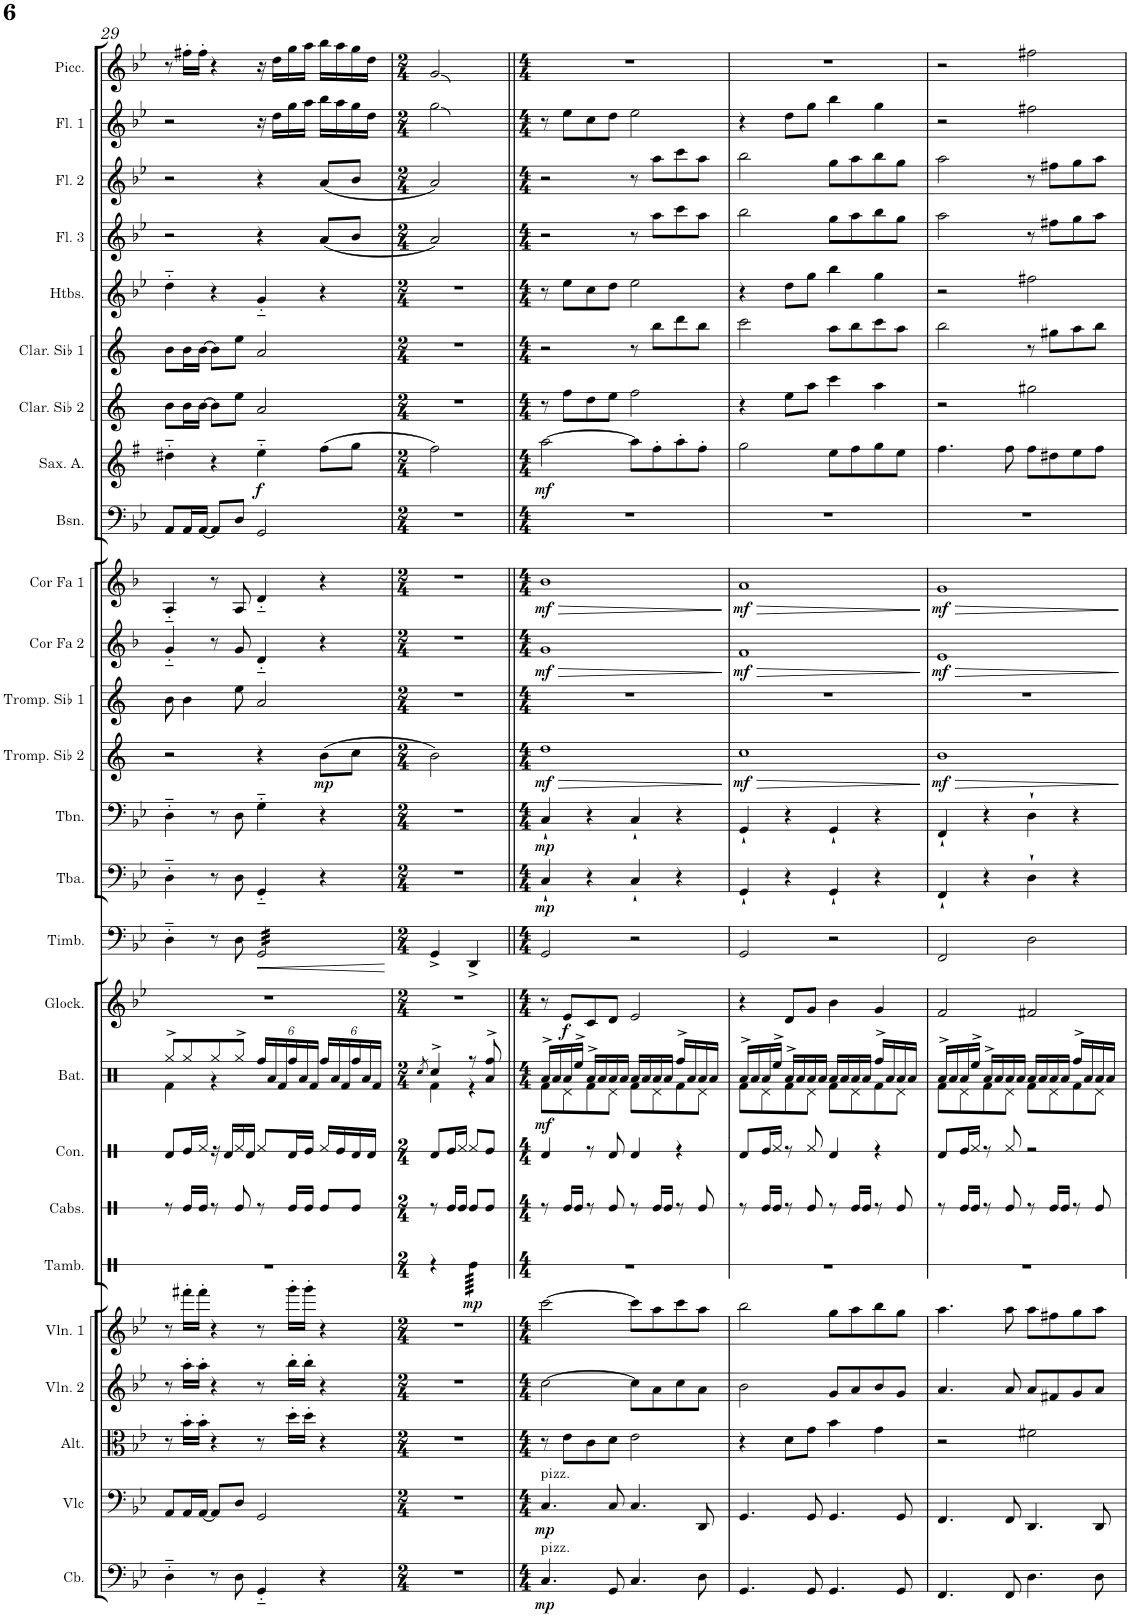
**kern	**dynam	**kern	**dynam	**kern	**kern	**kern	**kern	**dynam	**kern	**dynam	**kern	**dynam	**kern	**dynam	**kern	**dynam	**kern	**kern	**dynam	**kern	**dynam	**kern	**kern	**dynam	**kern	**kern	**kern	**kern	**kern	**kern	**kern
*part22	*part22	*part21	*part21	*part20	*part19	*part18	*part17	*part17	*part16	*part16	*part15	*part15	*part14	*part14	*part13	*part13	*part12	*part11	*part11	*part10	*part10	*part9	*part8	*part8	*part7	*part6	*part5	*part4	*part3	*part2	*part1
*staff22	*staff22	*staff21	*staff21	*staff20	*staff19	*staff18	*staff17	*staff17	*staff16	*staff16	*staff15	*staff15	*staff14	*staff14	*staff13	*staff13	*staff12	*staff11	*staff11	*staff10	*staff10	*staff9	*staff8	*staff8	*staff7	*staff6	*staff5	*staff4	*staff3	*staff2	*staff1
*I"Contrebasse	*	*I"Violoncelle	*	*I"Alto	*I"Violon 2	*I"Violon 1	*I"Glockenspiel	*	*I"Timbales	*	*I"Tuba	*	*I"Trombone	*	*I"Trompette en Sib 2	*	*I"Trompette en Sib 1	*I"Cor en Fa 2	*	*I"Cor en Fa 1	*	*I"Basson	*I"Saxophone Alto	*	*I"Clarinette en Sib 2	*I"Clarinette en Sib 1	*I"Hautbois	*I"Flûte 3	*I"Flûte 2	*I"Flûte 1	*I"Piccolo
*I'Cb.	*	*I'Vlc	*	*I'Alt.	*I'Vln. 2	*I'Vln. 1	*I'Glock.	*	*I'Timb.	*	*I'Tba.	*	*I'Tbn.	*	*I'Tromp. Sib 2	*	*I'Tromp. Sib 1	*I'Cor Fa 2	*	*I'Cor Fa 1	*	*I'Bsn.	*I'Sax. A.	*	*I'Clar. Sib 2	*I'Clar. Sib 1	*I'Htbs.	*I'Fl. 3	*I'Fl. 2	*I'Fl. 1	*I'Picc.
!!LO:PB:g=z
*clefF4	*	*clefF4	*	*clefC3	*clefG2	*clefG2	*clefG2	*	*clefF4	*	*clefF4	*	*clefF4	*	*clefG2	*	*clefG2	*clefG2	*	*clefG2	*	*clefF4	*clefG2	*	*clefG2	*clefG2	*clefG2	*clefG2	*clefG2	*clefG2	*clefG2
*Trd7c12	*	*	*	*	*	*	*Trd-14c-24	*	*	*	*	*	*	*	*Trd1c2	*	*Trd1c2	*Trd4c7	*	*Trd4c7	*	*	*Trd5c9	*	*Trd1c2	*Trd1c2	*	*	*	*	*Trd-7c-12
*k[b-e-]	*	*k[b-e-]	*	*k[b-e-]	*k[b-e-]	*k[b-e-]	*k[b-e-]	*	*k[b-e-]	*	*k[b-e-]	*	*k[b-e-]	*	*k[]	*	*k[]	*k[b-]	*	*k[b-]	*	*k[b-e-]	*k[f#]	*	*k[]	*k[]	*k[b-e-]	*k[b-e-]	*k[b-e-]	*k[b-e-]	*k[b-e-]
*M4/4	*	*M4/4	*	*M4/4	*M4/4	*M4/4	*M4/4	*	*M4/4	*	*M4/4	*	*M4/4	*	*M4/4	*	*M4/4	*M4/4	*	*M4/4	*	*M4/4	*M4/4	*	*M4/4	*M4/4	*M4/4	*M4/4	*M4/4	*M4/4	*M4/4
=29	=29	=29	=29	=29	=29	=29	=29	=29	=29	=29	=29	=29	=29	=29	=29	=29	=29	=29	=29	=29	=29	=29	=29	=29	=29	=29	=29	=29	=29	=29	=29
4D'~\	.	8AA/L	.	8r	8r	8r	1r	.	4D'~\	.	4D'~\	.	4D'~\	.	2r	.	8b\	4g'~/	.	4A'~/	.	8AA/L	4dd#X'~\	.	8b\L	8b\L	4dd'~\	2r	2r	2r	8r
.	.	16AA/L	.	16b-'\LL	16aa'\LL	16fff#X'\LL	.	.	.	.	.	.	.	.	.	.	4b\	.	.	.	.	16AA/L	.	.	16b\L	16b\L	.	.	.	.	16ff#X'\LL
.	.	[16AA/JJ	.	16b-'\JJ	16aa'\JJ	16fff#'\JJ	.	.	.	.	.	.	.	.	.	.	.	.	.	.	.	[16AA/JJ	.	.	[16b\JJ	[16b\JJ	.	.	.	.	16ff#'\JJ
8r	.	8AA/L]	.	4r	4r	4r	.	.	8r	.	8r	.	8r	.	.	.	.	8r	.	8r	.	8AA/L]	4r	.	8b\L]	8b\L]	4r	.	.	.	4r
8D\	.	8D/J	.	.	.	.	.	.	8D\	.	8D\	.	8D\	.	.	.	8ee\	8g/	.	8A/	.	8D/J	.	.	8ee\J	8ee\J	.	.	.	.	.
!	!	!	!	!	!	!	!	!	!	!LO:HP:b	!	!	!	!	!	!	!	!	!	!	!	!	!	!LO:DY:b	!	!	!	!	!	!	!
*	*	*	*	*	*	*	*	*	*tremolo	*	*	*	*	*	*	*	*	*	*	*	*	*	*	*	*	*	*	*	*	*	*
4GG'~/	.	2GG/	.	8r	8r	8r	.	.	32GG/LLL	<	4GG'~/	.	4G'~\	.	4r	.	2a/	4d'~/	.	4d'~/	.	2GG/	4ee'~\	f	2a/	2a/	4g'~/	4r	4r	16r	16r
.	.	.	.	.	.	.	.	.	32GG/	.	.	.	.	.	.	.	.	.	.	.	.	.	.	.	.	.	.	.	.	.	.
.	.	.	.	.	.	.	.	.	32GG/	.	.	.	.	.	.	.	.	.	.	.	.	.	.	.	.	.	.	.	.	16dd\LL	16dd\LL
.	.	.	.	.	.	.	.	.	32GG/	.	.	.	.	.	.	.	.	.	.	.	.	.	.	.	.	.	.	.	.	.	.
.	.	.	.	16dd'\LL	16bb-'\LL	16ggg'\LL	.	.	32GG/	.	.	.	.	.	.	.	.	.	.	.	.	.	.	.	.	.	.	.	.	16gg\	16gg\
.	.	.	.	.	.	.	.	.	32GG/	.	.	.	.	.	.	.	.	.	.	.	.	.	.	.	.	.	.	.	.	.	.
.	.	.	.	16dd'\JJ	16bb-'\JJ	16ggg'\JJ	.	.	32GG/	.	.	.	.	.	.	.	.	.	.	.	.	.	.	.	.	.	.	.	.	16aa\JJ	16aa\JJ
.	.	.	.	.	.	.	.	.	32GG/	.	.	.	.	.	.	.	.	.	.	.	.	.	.	.	.	.	.	.	.	.	.
!	!	!	!	!	!	!	!	!	!	!	!	!	!	!	!	!LO:DY:b	!	!	!	!	!	!	!	!	!	!	!	!	!	!	!
4r	.	.	.	4r	4r	4r	.	.	32GG/	.	4r	.	4r	.	(8b\L	mp	.	4r	.	4r	.	.	(8ff#\L	.	.	.	4r	(8a/L	(8a/L	16bb-\LL	16bb-\LL
.	.	.	.	.	.	.	.	.	32GG/	.	.	.	.	.	.	.	.	.	.	.	.	.	.	.	.	.	.	.	.	.	.
.	.	.	.	.	.	.	.	.	32GG/	.	.	.	.	.	.	.	.	.	.	.	.	.	.	.	.	.	.	.	.	16aa\	16aa\
.	.	.	.	.	.	.	.	.	32GG/	.	.	.	.	.	.	.	.	.	.	.	.	.	.	.	.	.	.	.	.	.	.
.	.	.	.	.	.	.	.	.	32GG/	.	.	.	.	.	8cc\J	.	.	.	.	.	.	.	8gg\J	.	.	.	.	8b-/J	8b-/J	16gg\	16gg\
.	.	.	.	.	.	.	.	.	32GG/	.	.	.	.	.	.	.	.	.	.	.	.	.	.	.	.	.	.	.	.	.	.
.	.	.	.	.	.	.	.	.	32GG/	.	.	.	.	.	.	.	.	.	.	.	.	.	.	.	.	.	.	.	.	16dd\JJ	16dd\JJ
.	.	.	.	.	.	.	.	.	32GG/JJJ	.	.	.	.	.	.	.	.	.	.	.	.	.	.	.	.	.	.	.	.	.	.
*	*	*	*	*	*	*	*	*	*Xtremolo	*	*	*	*	*	*	*	*	*	*	*	*	*	*	*	*	*	*	*	*	*	*
.	.	.	.	.	.	.	.	.	.	[	.	.	.	.	.	.	.	.	.	.	.	.	.	.	.	.	.	.	.	.	.
=30	=30	=30	=30	=30	=30	=30	=30	=30	=30	=30	=30	=30	=30	=30	=30	=30	=30	=30	=30	=30	=30	=30	=30	=30	=30	=30	=30	=30	=30	=30	=30
*M2/4	*	*M2/4	*	*M2/4	*M2/4	*M2/4	*M2/4	*	*M2/4	*	*M2/4	*	*M2/4	*	*M2/4	*	*M2/4	*M2/4	*	*M2/4	*	*M2/4	*M2/4	*	*M2/4	*M2/4	*M2/4	*M2/4	*M2/4	*M2/4	*M2/4
2r	.	2r	.	2r	2r	2r	2r	.	4GG^/	.	2r	.	2r	.	2b\)	.	2r	2r	.	2r	.	2r	2ff#\)	.	2r	2r	2r	2a/)	2a/)	2gg\	2g/
.	.	.	.	.	.	.	.	.	4DD^/	.	.	.	.	.	.	.	.	.	.	.	.	.	.	.	.	.	.	.	.	.	.
=31||	=31||	=31||	=31||	=31||	=31||	=31||	=31||	=31||	=31||	=31||	=31||	=31||	=31||	=31||	=31||	=31||	=31||	=31||	=31||	=31||	=31||	=31||	=31||	=31||	=31||	=31||	=31||	=31||	=31||	=31||	=31||
*M4/4	*	*M4/4	*	*M4/4	*M4/4	*M4/4	*M4/4	*	*M4/4	*	*M4/4	*	*M4/4	*	*M4/4	*	*M4/4	*M4/4	*	*M4/4	*	*M4/4	*M4/4	*	*M4/4	*M4/4	*M4/4	*M4/4	*M4/4	*M4/4	*M4/4
!	!	!LO:TX:a:t=pizz.	!	!	!	!	!	!	!	!	!	!	!	!	!	!	!	!	!	!	!	!	!	!	!	!	!	!	!	!	!
!LO:TX:a:t=pizz.	!	!	!	!	!	!	!	!	!	!	!	!	!	!	!	!	!	!	!	!	!	!	!	!	!	!	!	!	!	!	!
!	!LO:DY:b	!	!LO:DY:b	!	!	!	!	!	!	!	!	!LO:DY:b	!	!LO:DY:b	!	!LO:HP:b	!	!	!LO:HP:b	!	!LO:HP:b	!	!	!	!	!	!	!	!	!	!
!	!	!	!	!	!	!	!	!	!	!	!	!	!	!	!	!LO:DY:n=1:b	!	!	!LO:DY:n=1:b	!	!LO:DY:n=1:b	!	!	!LO:DY:b	!	!	!	!	!	!	!
4.C/	mp	4.C/	mp	8r	[2cc\	[2ccc\	8r	.	2GG/	.	4C`/	mp	4C`/	mp	1dd	> mf	1r	1g	> mf	1b-	> mf	1r	[2aa\	mf	8r	2r	8r	2r	2r	8r	1r
!	!	!	!	!	!	!	!	!LO:DY:b	!	!	!	!	!	!	!	!	!	!	!	!	!	!	!	!	!	!	!	!	!	!	!
.	.	.	.	8e-\L	.	.	8e-/L	f	.	.	.	.	.	.	.	.	.	.	.	.	.	.	.	.	8ff\L	.	8ee-\L	.	.	8ee-\L	.
.	.	.	.	8c\	.	.	8c/	.	.	.	4r	.	4r	.	.	.	.	.	.	.	.	.	.	.	8dd\	.	8cc\	.	.	8cc\	.
8GG/	.	8C/	.	8d\J	.	.	8d/J	.	.	.	.	.	.	.	.	.	.	.	.	.	.	.	.	.	8ee\J	.	8dd\J	.	.	8dd\J	.
4.C/	.	4.C/	.	2e-\	8cc\L]	8ccc\L]	2e-/	.	2r	.	4C`/	.	4C`/	.	.	.	.	.	.	.	.	.	8aa\L]	.	2ff\	8r	2ee-\	8r	8r	2ee-\	.
.	.	.	.	.	8a\	8aa\	.	.	.	.	.	.	.	.	.	.	.	.	.	.	.	.	8ff#'\	.	.	8bb\L	.	8aa\L	8aa\L	.	.
.	.	.	.	.	8cc\	8ccc\	.	.	.	.	4r	.	4r	.	.	.	.	.	.	.	.	.	8aa'\	.	.	8ddd\	.	8ccc\	8ccc\	.	.
8D\	.	8DD/	.	.	8a\J	8aa\J	.	.	.	.	.	.	.	.	.	.	.	.	.	.	.	.	8ff#'\J	.	.	8bb\J	.	8aa\J	8aa\J	.	.
.	.	.	.	.	.	.	.	.	.	.	.	.	.	.	.	]	.	.	]	.	]	.	.	.	.	.	.	.	.	.	.
=32	=32	=32	=32	=32	=32	=32	=32	=32	=32	=32	=32	=32	=32	=32	=32	=32	=32	=32	=32	=32	=32	=32	=32	=32	=32	=32	=32	=32	=32	=32	=32
!	!	!	!	!	!	!	!	!	!	!	!	!	!	!	!	!LO:HP:b	!	!	!LO:HP:b	!	!LO:HP:b	!	!	!	!	!	!	!	!	!	!
!	!	!	!	!	!	!	!	!	!	!	!	!	!	!	!	!LO:DY:n=1:b	!	!	!LO:DY:n=1:b	!	!LO:DY:n=1:b	!	!	!	!	!	!	!	!	!	!
4.GG/	.	4.GG/	.	4r	2b-\	2bb-\	4r	.	2GG/	.	4GG`/	.	4GG`/	.	1cc	> mf	1r	1f	> mf	1a	> mf	1r	2gg\	.	4r	2ccc\	4r	2bb-\	2bb-\	4r	1r
.	.	.	.	8d\L	.	.	8d/L	.	.	.	4r	.	4r	.	.	.	.	.	.	.	.	.	.	.	8ee\L	.	8dd\L	.	.	8dd\L	.
8GG/	.	8GG/	.	8g\J	.	.	8g/J	.	.	.	.	.	.	.	.	.	.	.	.	.	.	.	.	.	8aa\J	.	8gg\J	.	.	8gg\J	.
4.GG/	.	4.GG/	.	4b-\	8g/L	8gg\L	4b-\	.	2r	.	4GG`/	.	4GG`/	.	.	.	.	.	.	.	.	.	8ee\L	.	4ccc\	8aa\L	4bb-\	8gg\L	8gg\L	4bb-\	.
.	.	.	.	.	8a/	8aa\	.	.	.	.	.	.	.	.	.	.	.	.	.	.	.	.	8ff#\	.	.	8bb\	.	8aa\	8aa\	.	.
.	.	.	.	4g\	8b-/	8bb-\	4g/	.	.	.	4r	.	4r	.	.	.	.	.	.	.	.	.	8gg\	.	4aa\	8ccc\	4gg\	8bb-\	8bb-\	4gg\	.
8GG/	.	8GG/	.	.	8g/J	8gg\J	.	.	.	.	.	.	.	.	.	.	.	.	.	.	.	.	8ee\J	.	.	8aa\J	.	8gg\J	8gg\J	.	.
.	.	.	.	.	.	.	.	.	.	.	.	.	.	.	.	]	.	.	]	.	]	.	.	.	.	.	.	.	.	.	.
=33	=33	=33	=33	=33	=33	=33	=33	=33	=33	=33	=33	=33	=33	=33	=33	=33	=33	=33	=33	=33	=33	=33	=33	=33	=33	=33	=33	=33	=33	=33	=33
!	!	!	!	!	!	!	!	!	!	!	!	!	!	!	!	!LO:HP:b	!	!	!LO:HP:b	!	!LO:HP:b	!	!	!	!	!	!	!	!	!	!
!	!	!	!	!	!	!	!	!	!	!	!	!	!	!	!	!LO:DY:n=1:b	!	!	!LO:DY:n=1:b	!	!LO:DY:n=1:b	!	!	!	!	!	!	!	!	!	!
4.FF/	.	4.FF/	.	2r	4.a/	4.aa\	2f/	.	2FF/	.	4FF`/	.	4FF`/	.	1b	> mf	1r	1e	> mf	1g	> mf	1r	4.ff#\	.	2r	2bb\	2r	2aa\	2aa\	2r	2r
.	.	.	.	.	.	.	.	.	.	.	4r	.	4r	.	.	.	.	.	.	.	.	.	.	.	.	.	.	.	.	.	.
8FF/	.	8FF/	.	.	8a/	8aa\	.	.	.	.	.	.	.	.	.	.	.	.	.	.	.	.	8ff#\	.	.	.	.	.	.	.	.
4.D\	.	4.DD/	.	2f#X\	8a/L	8aa\L	2f#X/	.	2D\	.	4D`\	.	4D`\	.	.	.	.	.	.	.	.	.	8ff#\L	.	2gg#X\	8r	2ff#X\	8r	8r	2ff#X\	2ff#X\
.	.	.	.	.	8f#X/	8ff#X\	.	.	.	.	.	.	.	.	.	.	.	.	.	.	.	.	8dd#X\	.	.	8gg#X\L	.	8ff#X\L	8ff#X\L	.	.
.	.	.	.	.	8g/	8gg\	.	.	.	.	4r	.	4r	.	.	.	.	.	.	.	.	.	8ee\	.	.	8aa\	.	8gg\	8gg\	.	.
8D\	.	8DD/	.	.	8a/J	8aa\J	.	.	.	.	.	.	.	.	.	.	.	.	.	.	.	.	8ff#\J	.	.	8bb\J	.	8aa\J	8aa\J	.	.
.	.	.	.	.	.	.	.	.	.	.	.	.	.	.	.	]	.	.	]	.	]	.	.	.	.	.	.	.	.	.	.
=	=	=	=	=	=	=	=	=	=	=	=	=	=	=	=	=	=	=	=	=	=	=	=	=	=	=	=	=	=	=	=
*-	*-	*-	*-	*-	*-	*-	*-	*-	*-	*-	*-	*-	*-	*-	*-	*-	*-	*-	*-	*-	*-	*-	*-	*-	*-	*-	*-	*-	*-	*-	*-
